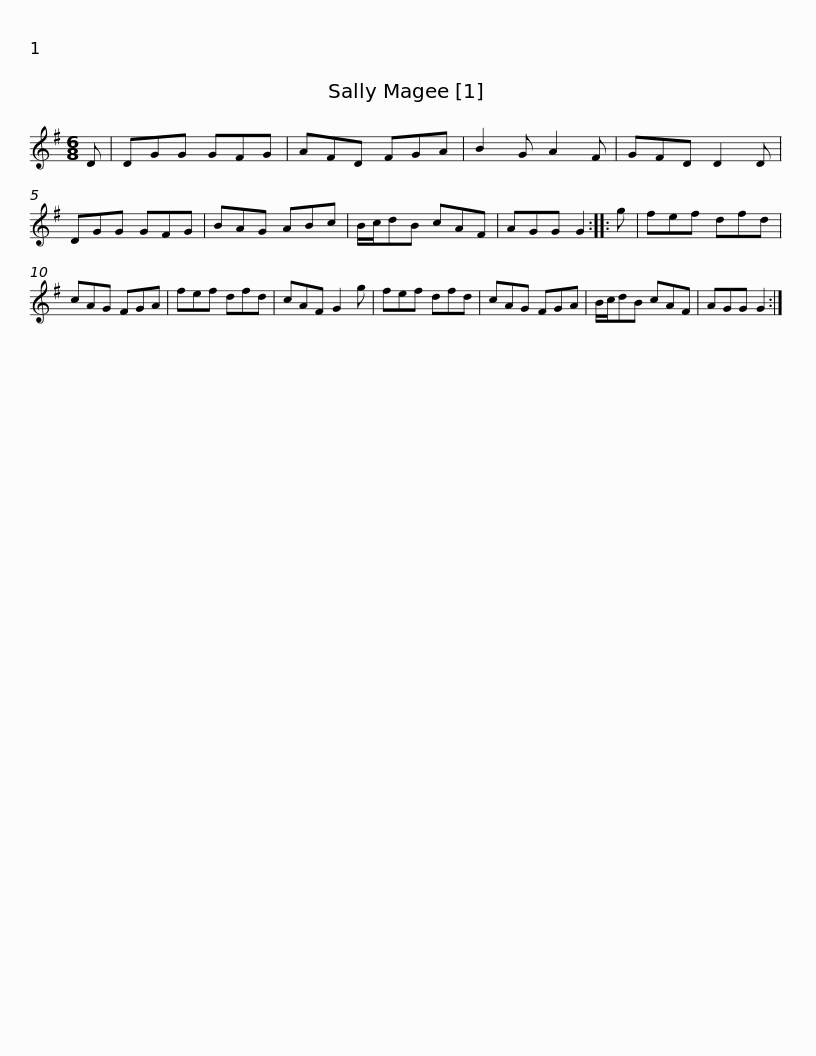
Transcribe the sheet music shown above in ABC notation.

X:1
L:1/8
M:6/8
I:linebreak $
K:G
V:1 treble
V:1
 D | DGG GFG | AFD FGA | B2 G A2 F | GFD D2 D | %5
 DGG GFG | BAG ABc | B/c/dB cAF |$ AGG G2 :: g | %10
 fef dfd | cAG FGA | fef dfd | cAF G2 g | fef dfd | %15
 cAG FGA |$ B/c/dB cAF | AGG G2 :| %18
